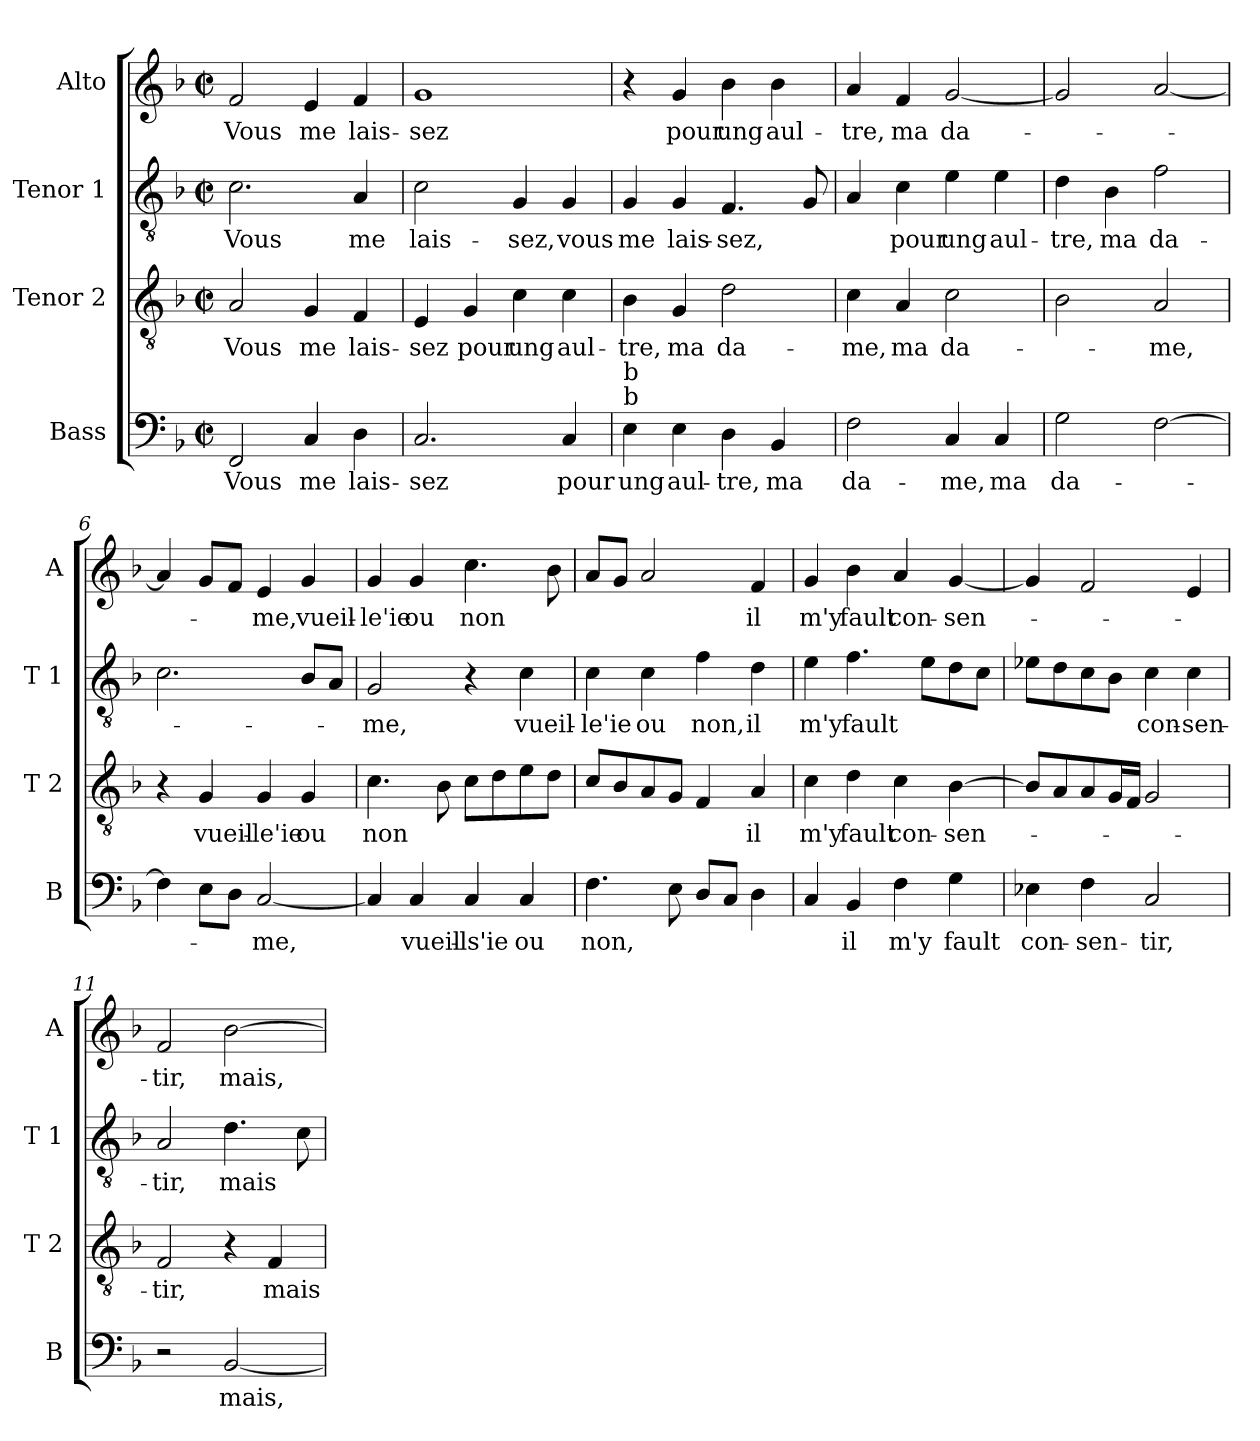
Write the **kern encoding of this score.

**kern	**text	**kern	**text	**kern	**text	**kern	**text
*part4	*part4	*part3	*part3	*part2	*part2	*part1	*part1
*staff4	*staff4	*staff3	*staff3	*staff2	*staff2	*staff1	*staff1
*I"Bass	*	*I"Tenor 2	*	*I"Tenor 1	*	*I"Alto	*
*I'B	*	*I'T 2	*	*I'T 1	*	*I'A	*
*clefF4	*	*clefGv2	*	*clefGv2	*	*clefG2	*
*k[b-]	*	*k[b-]	*	*k[b-]	*	*k[b-]	*
*F:	*	*F:	*	*F:	*	*F:	*
*M2/2	*	*M2/2	*	*M2/2	*	*M2/2	*
*met(c|)	*	*met(c|)	*	*met(c|)	*	*met(c|)	*
=1	=1	=1	=1	=1	=1	=1	=1
!	!LO:LY:b	!	!LO:LY:b	!	!LO:LY:b	!	!LO:LY:b
2FF/	Vous	2A/	Vous	2.c\	Vous	2f/	Vous
!	!LO:LY:b	!	!LO:LY:b	!	!	!	!LO:LY:b
4C/	me	4G/	me	.	.	4e/	me
!	!LO:LY:b	!	!LO:LY:b	!	!LO:LY:b	!	!LO:LY:b
4D\	lais-	4F/	lais-	4A/	me	4f/	lais-
=2	=2	=2	=2	=2	=2	=2	=2
!	!LO:LY:b	!	!LO:LY:b	!	!LO:LY:b	!	!LO:LY:b
2.C/	-sez	4E/	-sez	2c\	lais-	1g	-sez
!	!	!	!LO:LY:b	!	!	!	!
.	.	4G/	pour	.	.	.	.
!	!	!	!LO:LY:b	!	!LO:LY:b	!	!
.	.	4c\	ung	4G/	-sez,	.	.
!	!LO:LY:b	!	!LO:LY:b	!	!LO:LY:b	!	!
4C/	pour	4c\	aul-	4G/	vous	.	.
=3	=3	=3	=3	=3	=3	=3	=3
!LO:TX:a:t=b	!	!	!	!	!	!	!
!LO:TX:a:t=b	!	!	!	!	!	!	!
!	!LO:LY:b	!	!LO:LY:b	!	!LO:LY:b	!	!
4E\	ung	4B-\	-tre,	4G/	me	4r	.
!	!LO:LY:b	!	!LO:LY:b	!	!LO:LY:b	!	!LO:LY:b
4E\	aul-	4G/	ma	4G/	lais-	4g/	pour
!	!LO:LY:b	!	!LO:LY:b	!	!LO:LY:b	!	!LO:LY:b
4D\	-tre,	2d\	da-	4.F/	-sez,	4b-\	ung
!	!LO:LY:b	!	!	!	!	!	!LO:LY:b
4BB-/	ma	.	.	.	.	4b-\	aul-
.	.	.	.	8G/	.	.	.
=4	=4	=4	=4	=4	=4	=4	=4
!	!LO:LY:b	!	!LO:LY:b	!	!	!	!LO:LY:b
2F\	da-	4c\	-me,	4A/	.	4a/	-tre,
!	!	!	!LO:LY:b	!	!LO:LY:b	!	!LO:LY:b
.	.	4A/	ma	4c\	pour	4f/	ma
!	!LO:LY:b	!	!LO:LY:b	!	!LO:LY:b	!	!LO:LY:b
4C/	-me,	2c\	da-	4e\	ung	[2g/	da-
!	!LO:LY:b	!	!	!	!LO:LY:b	!	!
4C/	ma	.	.	4e\	aul-	.	.
!!LO:LB:g=z
=5	=5	=5	=5	=5	=5	=5	=5
!	!LO:LY:b	!	!	!	!LO:LY:b	!	!
2G\	da-	2B-\	.	4d\	-tre,	2g/]	.
!	!	!	!	!	!LO:LY:b	!	!
.	.	.	.	4B-\	ma	.	.
!	!	!	!LO:LY:b	!	!LO:LY:b	!	!
[2F\	.	2A/	-me,	2f\	da-	[2a/	.
=6	=6	=6	=6	=6	=6	=6	=6
4F\]	.	4r	.	2.c\	.	4a/]	.
!	!	!	!LO:LY:b	!	!	!	!
8E\L	.	4G/	vueil-	.	.	8g/L	.
8D\J	.	.	.	.	.	8f/J	.
!	!LO:LY:b	!	!LO:LY:b	!	!	!	!LO:LY:b
[2C/	-me,	4G/	-le'ie	.	.	4e/	-me,
!	!	!	!LO:LY:b	!	!	!	!LO:LY:b
.	.	4G/	ou	8B-/L	.	4g/	vueil-
.	.	.	.	8A/J	.	.	.
=7	=7	=7	=7	=7	=7	=7	=7
!	!	!	!LO:LY:b	!	!LO:LY:b	!	!LO:LY:b
4C/]	.	4.c\	non	2G/	-me,	4g/	-le'ie
!	!LO:LY:b	!	!	!	!	!	!LO:LY:b
4C/	vueil-	.	.	.	.	4g/	ou
.	.	8B-\	.	.	.	.	.
!	!LO:LY:b	!	!	!	!	!	!LO:LY:b
4C/	-ls'ie	8c\L	.	4r	.	4.cc\	non
.	.	8d\	.	.	.	.	.
!	!LO:LY:b	!	!	!	!LO:LY:b	!	!
4C/	ou	8e\	.	4c\	vueil-	.	.
.	.	8d\J	.	.	.	8b-\	.
=8	=8	=8	=8	=8	=8	=8	=8
!	!LO:LY:b	!	!	!	!LO:LY:b	!	!
4.F\	non,	8c/L	.	4c\	-le'ie	8a/L	.
.	.	8B-/	.	.	.	8g/J	.
!	!	!	!	!	!LO:LY:b	!	!
.	.	8A/	.	4c\	ou	2a/	.
8E\	.	8G/J	.	.	.	.	.
!	!	!	!	!	!LO:LY:b	!	!
8D/L	.	4F/	.	4f\	non,	.	.
8C/J	.	.	.	.	.	.	.
!	!	!	!LO:LY:b	!	!LO:LY:b	!	!LO:LY:b
4D\	.	4A/	il	4d\	il	4f/	il
=9	=9	=9	=9	=9	=9	=9	=9
!	!	!	!LO:LY:b	!	!LO:LY:b	!	!LO:LY:b
4C/	.	4c\	m'y	4e\	m'y	4g/	m'y
!	!LO:LY:b	!	!LO:LY:b	!	!LO:LY:b	!	!LO:LY:b
4BB-/	il	4d\	fault	4.f\	fault	4b-\	fault
!	!LO:LY:b	!	!LO:LY:b	!	!	!	!LO:LY:b
4F\	m'y	4c\	con-	.	.	4a/	con-
.	.	.	.	8e\L	.	.	.
!	!LO:LY:b	!	!LO:LY:b	!	!	!	!LO:LY:b
4G\	fault	[4B-\	-sen-	8d\	.	[4g/	-sen-
.	.	.	.	8c\J	.	.	.
!!LO:PB:g=z
=10	=10	=10	=10	=10	=10	=10	=10
!	!LO:LY:b	!	!	!	!	!	!
4E-X\	con-	8B-/L]	.	8e-X\L	.	4g/]	.
.	.	8A/	.	8d\	.	.	.
!	!LO:LY:b	!	!	!	!	!	!
4F\	-sen-	8A/	.	8c\	.	2f/	.
.	.	16G/L	.	8B-\J	.	.	.
.	.	16F/JJ	.	.	.	.	.
!	!LO:LY:b	!	!	!	!LO:LY:b	!	!
2C/	-tir,	2G/	.	4c\	con-	.	.
!	!	!	!	!	!LO:LY:b	!	!
.	.	.	.	4c\	-sen-	4e/	.
=11	=11	=11	=11	=11	=11	=11	=11
!	!	!	!LO:LY:b	!	!LO:LY:b	!	!LO:LY:b
2r	.	2F/	-tir,	2A/	-tir,	2f/	-tir,
!	!LO:LY:b	!	!	!	!LO:LY:b	!	!LO:LY:b
[2BB-/	mais,	4r	.	4.d\	mais	[2b-\	mais,
!	!	!	!LO:LY:b	!	!	!	!
.	.	4F/	mais	.	.	.	.
.	.	.	.	8c\	.	.	.
=	=	=	=	=	=	=	=
*-	*-	*-	*-	*-	*-	*-	*-
